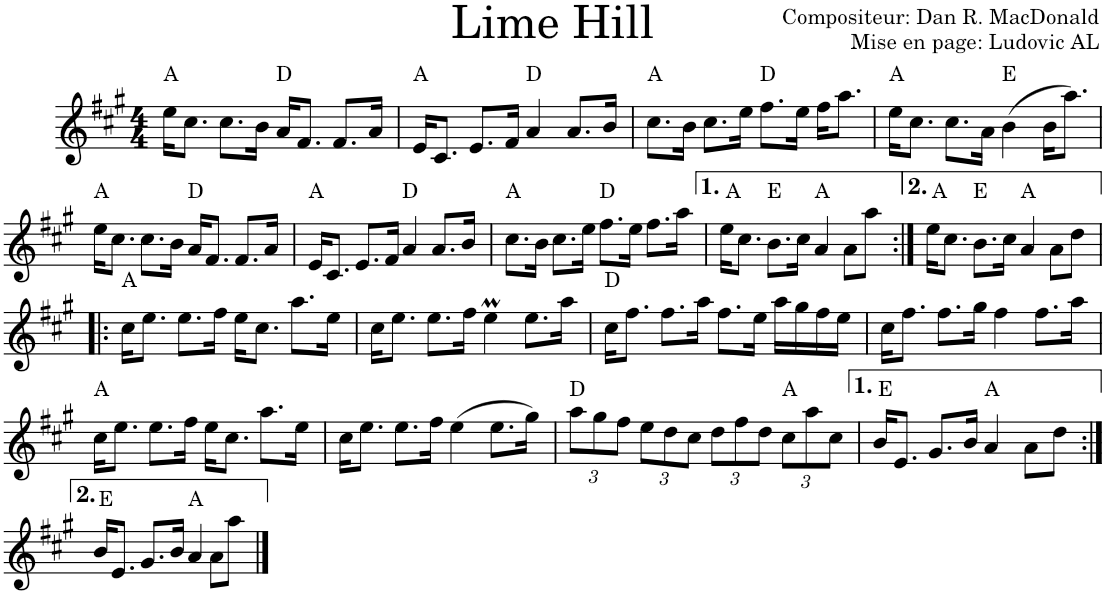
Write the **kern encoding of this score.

**kern	**harte
*part1	*part1
*staff1	*
*I"Voice	*
*I'V	*
*clefG2	*
*k[f#c#g#]	*
*M4/4	*
=1	=1
16ee\KL	A:maj
8.cc#\J	.
8.cc#\L	.
16b\Jk	.
16a/KL	D:maj
8.f#/J	.
8.f#/L	.
16a/Jk	.
=2	=2
16e/KL	A:maj
8.c#/J	.
8.e/L	.
16f#/Jk	.
4a/	D:maj
8.a/L	.
16b/Jk	.
=3	=3
8.cc#\L	A:maj
16b\Jk	.
8.cc#\L	.
16ee\Jk	.
8.ff#\L	D:maj
16ee\Jk	.
16ff#\KL	.
8.aa\J	.
=4	=4
16ee\KL	A:maj
8.cc#\J	.
8.cc#\L	.
16a\Jk	.
(>4b\	E:maj
16b\KL	.
8.aa\J)	.
!!LO:LB:g=z
=5	=5
16ee\KL	A:maj
8.cc#\J	.
8.cc#\L	.
16b\Jk	.
16a/KL	D:maj
8.f#/J	.
8.f#/L	.
16a/Jk	.
=6	=6
16e/KL	A:maj
8.c#/J	.
8.e/L	.
16f#/Jk	.
4a/	D:maj
8.a/L	.
16b/Jk	.
=7	=7
8.cc#\L	A:maj
16b\Jk	.
8.cc#\L	.
16ee\Jk	.
8.ff#\L	D:maj
16ee\Jk	.
8.ff#\L	.
16aa\Jk	.
=8	=8
16ee\KL	A:maj
8.cc#\J	.
8.b\L	E:maj
16cc#\Jk	.
4a/	A:maj
8a\L	.
8aa\J	.
=9:|!	=9:|!
16ee\KL	A:maj
8.cc#\J	.
8.b\L	E:maj
16cc#\Jk	.
4a/	A:maj
8a\L	.
8dd\J	.
!!LO:LB:g=z
=10!|:	=10!|:
16cc#\KL	A:maj
8.ee\J	.
8.ee\L	.
16ff#\Jk	.
16ee\KL	.
8.cc#\J	.
8.aa\L	.
16ee\Jk	.
=11	=11
16cc#\KL	.
8.ee\J	.
8.ee\L	.
16ff#\Jk	.
4eeM\	.
8.ee\L	.
16aa\Jk	.
=12	=12
16cc#\KL	D:maj
8.ff#\J	.
8.ff#\L	.
16aa\Jk	.
8.ff#\L	.
16ee\Jk	.
16aa\LL	.
16gg#\	.
16ff#\	.
16ee\JJ	.
=13	=13
16cc#\KL	.
8.ff#\J	.
8.ff#\L	.
16gg#\Jk	.
4ff#\	.
8.ff#\L	.
16aa\Jk	.
!!LO:LB:g=z
=14	=14
16cc#\KL	A:maj
8.ee\J	.
8.ee\L	.
16ff#\Jk	.
16ee\KL	.
8.cc#\J	.
8.aa\L	.
16ee\Jk	.
=15	=15
16cc#\KL	.
8.ee\J	.
8.ee\L	.
16ff#\Jk	.
(>4ee\	.
8.ee\L	.
16gg#\Jk)	.
=16	=16
*Xbrackettup	*
12aa\L	D:maj
12gg#\	.
12ff#\J	.
12ee\L	.
12dd\	.
12cc#\J	.
12dd\L	.
12ff#\	.
12dd\J	.
12cc#\L	A:maj
12aa\	.
12cc#\J	.
=17	=17
16b/KL	E:maj
8.e/J	.
8.g#/L	.
16b/Jk	.
4a/	A:maj
8a\L	.
8dd\J	.
!!LO:LB:g=z
=18:|!	=18:|!
16b/KL	E:maj
8.e/J	.
8.g#/L	.
16b/Jk	.
4a/	A:maj
8a\L	.
8aa\J	.
==	==
*-	*-
